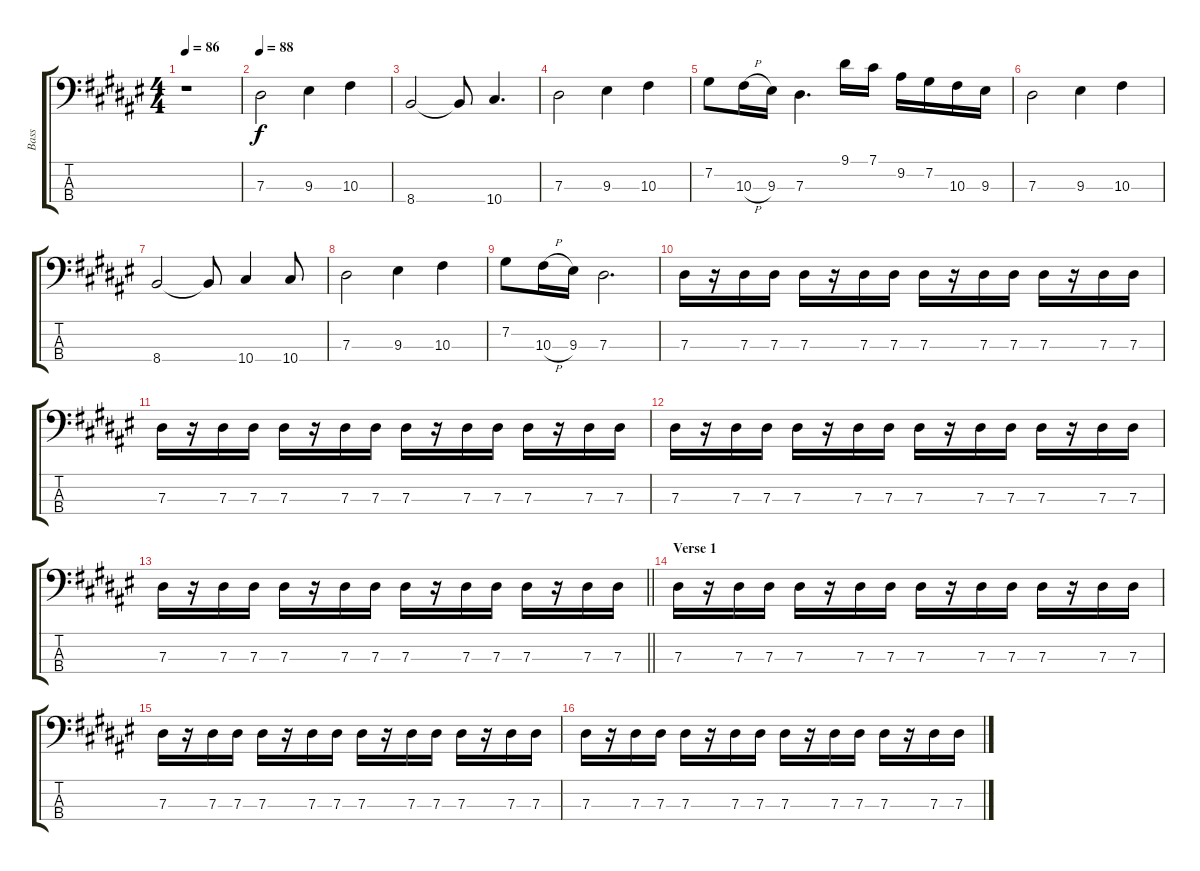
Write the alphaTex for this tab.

\track ("Bass" "Bass") {instrument electricbassfinger}
\staff {score tabs}
\tuning (Gb2 Db2 Ab1 Eb1) {hide}
\ts (4 4)
\tempo 86
\clef f4
\ks f#
r.1{dy f instrument electricbassfinger} |
\tempo 88
7.3.2 9.3.4 10.3.4 |
8.4.2 8.4{t}.8 10.4.4{d} |
7.3.2 9.3.4 10.3.4 |
7.2.8 10.3{h}.16 9.3.16 7.3.4{d} 9.1.16 7.1.16 9.2.16 7.2.16 10.3.16 9.3.16 |
7.3.2 9.3.4 10.3.4 |
8.4.2 8.4{t}.8 10.4.4 10.4.8 |
7.3.2 9.3.4 10.3.4 |
7.2.8 10.3{h}.16 9.3.16 7.3.2{d} |
7.3.16 r.16 7.3.16 7.3.16 7.3.16 r.16 7.3.16 7.3.16 7.3.16 r.16 7.3.16 7.3.16 7.3.16 r.16 7.3.16 7.3.16 |
7.3.16 r.16 7.3.16 7.3.16 7.3.16 r.16 7.3.16 7.3.16 7.3.16 r.16 7.3.16 7.3.16 7.3.16 r.16 7.3.16 7.3.16 |
7.3.16 r.16 7.3.16 7.3.16 7.3.16 r.16 7.3.16 7.3.16 7.3.16 r.16 7.3.16 7.3.16 7.3.16 r.16 7.3.16 7.3.16 |
\barLineRight lightlight
7.3.16 r.16 7.3.16 7.3.16 7.3.16 r.16 7.3.16 7.3.16 7.3.16 r.16 7.3.16 7.3.16 7.3.16 r.16 7.3.16 7.3.16 |
\section ("" "Verse 1")
7.3.16 r.16 7.3.16 7.3.16 7.3.16 r.16 7.3.16 7.3.16 7.3.16 r.16 7.3.16 7.3.16 7.3.16 r.16 7.3.16 7.3.16 |
7.3.16 r.16 7.3.16 7.3.16 7.3.16 r.16 7.3.16 7.3.16 7.3.16 r.16 7.3.16 7.3.16 7.3.16 r.16 7.3.16 7.3.16 |
7.3.16 r.16 7.3.16 7.3.16 7.3.16 r.16 7.3.16 7.3.16 7.3.16 r.16 7.3.16 7.3.16 7.3.16 r.16 7.3.16 7.3.16
